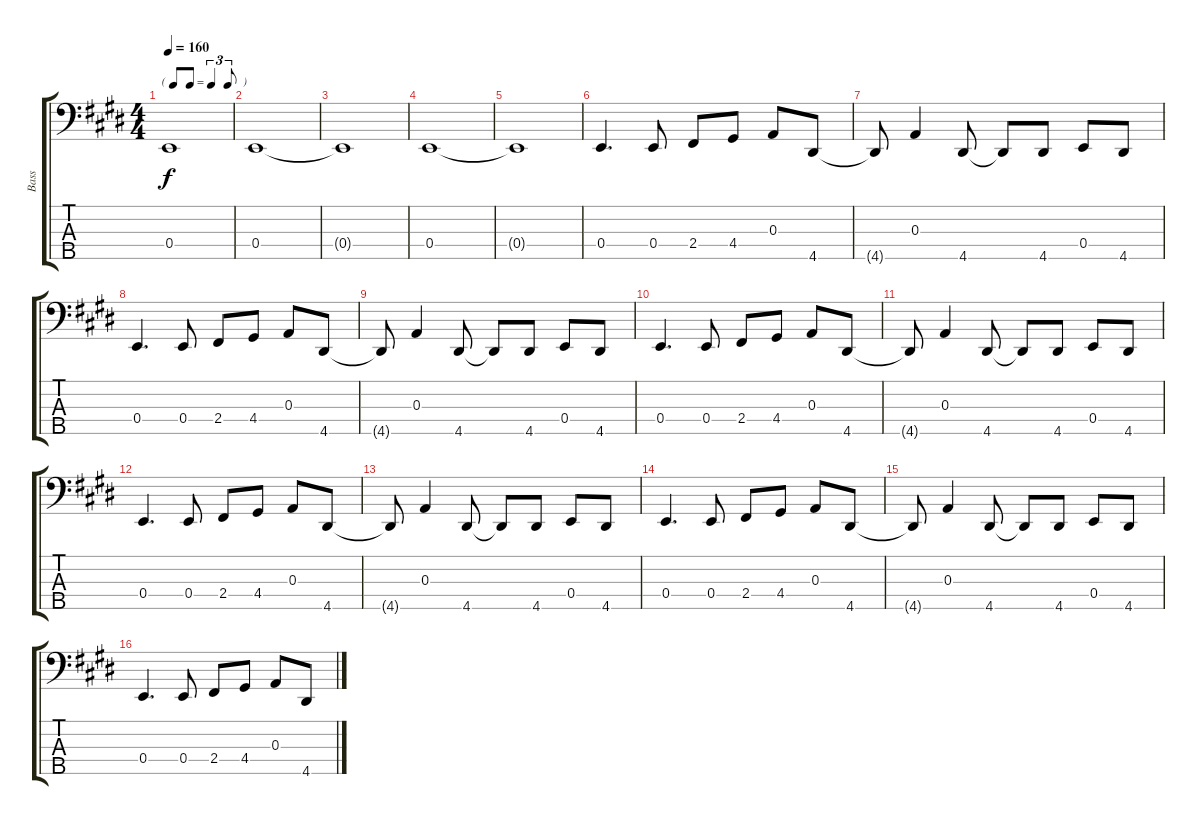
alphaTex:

\track ("Bass" "Bass") {instrument electricbassfinger}
\staff {score tabs}
\tuning (G2 D2 A1 E1 B0) {hide}
\ts (4 4)
\tf triplet8th
\tempo 160
\clef f4
\ks e
0.4{t}.1{dy f} |
0.4.1 |
0.4{t}.1 |
0.4.1 |
0.4{t}.1 |
0.4.4{d} 0.4.8 2.4.8 4.4.8 0.3.8 4.5.8 |
4.5{t}.8 0.3.4 4.5.8 4.5{t}.8 4.5.8 0.4.8 4.5.8 |
0.4.4{d} 0.4.8 2.4.8 4.4.8 0.3.8 4.5.8 |
4.5{t}.8 0.3.4 4.5.8 4.5{t}.8 4.5.8 0.4.8 4.5.8 |
0.4.4{d} 0.4.8 2.4.8 4.4.8 0.3.8 4.5.8 |
4.5{t}.8 0.3.4 4.5.8 4.5{t}.8 4.5.8 0.4.8 4.5.8 |
0.4.4{d} 0.4.8 2.4.8 4.4.8 0.3.8 4.5.8 |
4.5{t}.8 0.3.4 4.5.8 4.5{t}.8 4.5.8 0.4.8 4.5.8 |
0.4.4{d} 0.4.8 2.4.8 4.4.8 0.3.8 4.5.8 |
4.5{t}.8 0.3.4 4.5.8 4.5{t}.8 4.5.8 0.4.8 4.5.8 |
0.4.4{d} 0.4.8 2.4.8 4.4.8 0.3.8 4.5.8
